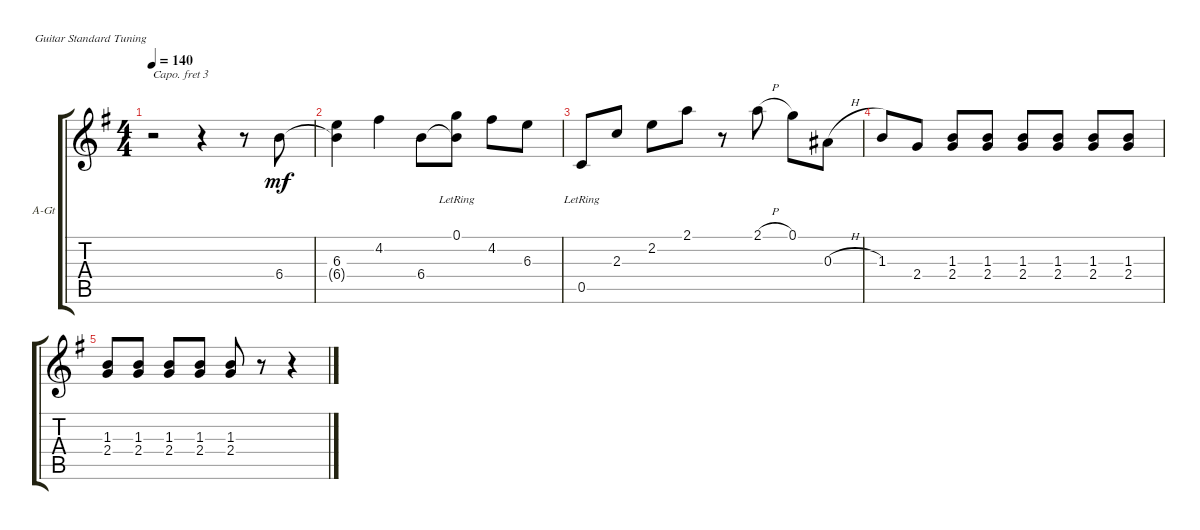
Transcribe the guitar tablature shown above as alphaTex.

\defaultSystemsLayout 4
\bracketExtendMode groupsimilarinstruments
\firstSystemTrackNameOrientation horizontal
\otherSystemsTrackNameOrientation horizontal
\track ("Acoustic Guitar" "A-Gt") {instrument acousticguitarsteel}
\staff {score tabs}
\capo 3
\tuning (E4 B3 G3 D3 A2 E2)
\ts (4 4)
\tempo 140
\clef g2
\scale
0.513944
\ks g
r.2{dy mf instrument acousticguitarsteel} r.4 r.8 6.4.8 |
\scale
0.243028 (6.4{t} 6.3).4 4.2.4 6.4.8 (6.4{lr t} 0.1).8 4.2.8 6.3.8 |
\scale
0.243028 0.5{lr}.8 2.3.8 2.2.8 2.1.8 r.8 2.1{h}.8 0.1.8 0.3{h}.8 |
1.3.8 2.4.8 (1.3 2.4).8 (2.4 1.3).8 (1.3 2.4).8 (2.4 1.3).8 (2.4 1.3).8 (2.4 1.3).8 |
(1.3 2.4).8 (1.3 2.4).8 (1.3 2.4).8 (1.3 2.4).8 (1.3 2.4).8 r.8 r.4
